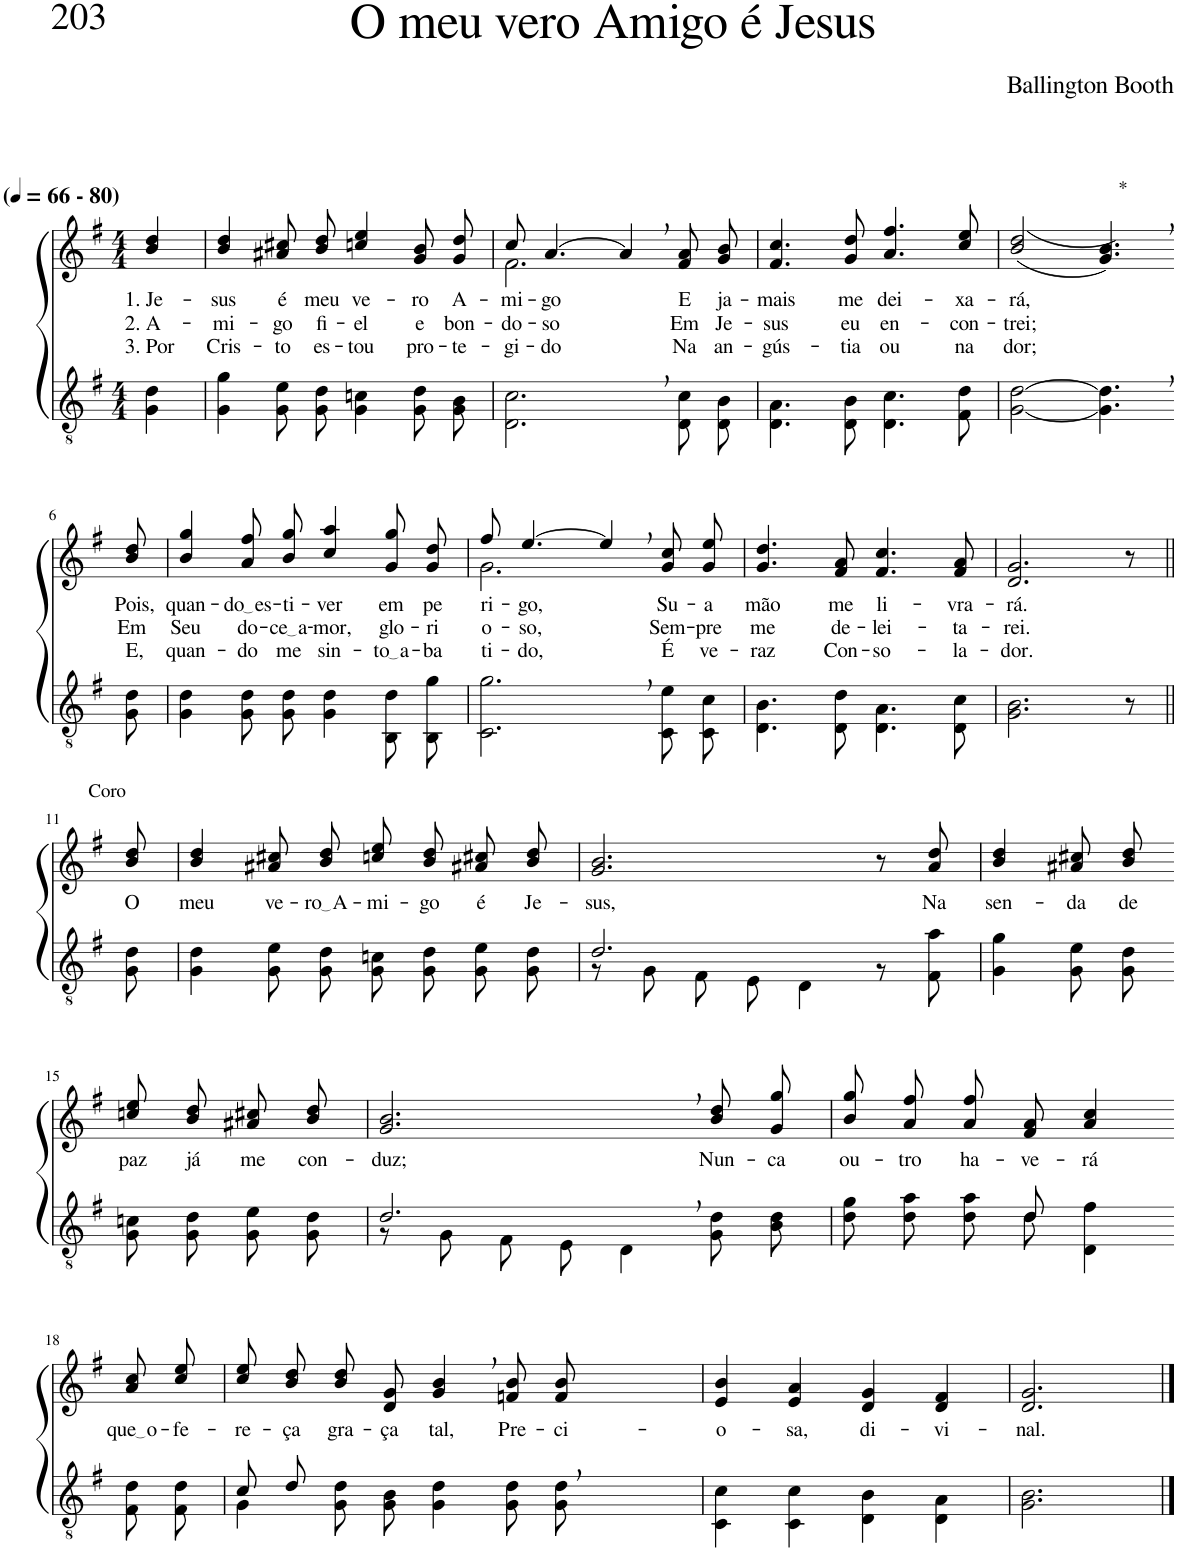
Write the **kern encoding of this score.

**kern	**kern	**text	**text	**text
*part2	*part1	*part1	*part1	*part1
*staff2	*staff1	*staff1	*staff1	*staff1
*I"Parte III e IV	*I"Parte I e II	*	*	*
*clefGv2	*clefG2	*	*	*
*Trd3c5	*Trd3c5	*	*	*
*k[f#]	*k[f#]	*	*	*
*M4/4	*M4/4	*	*	*
*MM66	*MM66	*	*	*
=1	=1	=1	=1	=1
!	!LO:TX:a:B:t=(	!	!	!
!	!LO:TX:a:B:t=- 80)	!	!	!
!	!	!LO:LY:b	!LO:LY:b	!LO:LY:b
4G\ 4d\	4b/ 4dd/	1. Je-	2. A-	3. Por
=2	=2	=2	=2	=2
!	!	!LO:LY:b	!LO:LY:b	!LO:LY:b
4G\ 4g\	4b/ 4dd/	-sus	-mi-	Cris-
!	!	!LO:LY:b	!LO:LY:b	!LO:LY:b
8G\ 8e\L	8a#X\ 8cc#X\L	é	-go	-to
!	!	!LO:LY:b	!LO:LY:b	!LO:LY:b
8G\ 8d\J	8b\ 8dd\J	meu	fi-	es-
!	!	!LO:LY:b	!LO:LY:b	!LO:LY:b
4G\ 4cn\	4ccn/ 4ee/	ve-	-el	-tou
!	!	!LO:LY:b	!LO:LY:b	!LO:LY:b
8G/ 8d/L	8g\ 8b\L	-ro	e	pro-
!	!	!LO:LY:b	!LO:LY:b	!LO:LY:b
8G/ 8B/J	8g\ 8dd\J	A-	bon-	-te-
=3	=3	=3	=3	=3
!	!	!LO:LY:b	!LO:LY:b	!LO:LY:b
*	*^	*	*	*
2.D\, 2.c\,	8cc/	2.f#\	-mi-	-do-	-gi-
!	!	!	!LO:LY:b	!LO:LY:b	!LO:LY:b
.	[4.a/	.	-go	-so	-do
.	4a,/]	.	.	.	.
!	!	!	!LO:LY:b	!LO:LY:b	!LO:LY:b
8D/ 8c/L	8f#/ 8a/L	4ryy	E	Em	Na
!	!	!	!LO:LY:b	!LO:LY:b	!LO:LY:b
8D/ 8B/J	8g/ 8b/J	.	ja-	Je-	an-
*	*v	*v	*	*	*
=4	=4	=4	=4	=4
!	!	!LO:LY:b	!LO:LY:b	!LO:LY:b
4.D\ 4.A\	4.f#/ 4.cc/	-mais	-sus	-gús-
!	!	!LO:LY:b	!LO:LY:b	!LO:LY:b
8D\ 8B\	8g/ 8dd/	me	eu	-tia
!	!	!LO:LY:b	!LO:LY:b	!LO:LY:b
4.D\ 4.c\	4.a/ 4.ff#/	dei-	en-	ou
!	!	!LO:LY:b	!LO:LY:b	!LO:LY:b
8F#\ 8d\	8cc/ 8ee/	-xa-	-con-	na
=5	=5	=5	=5	=5
!	!	!LO:LY:b	!LO:LY:b	!LO:LY:b
[2G\ [2d\	((2b/ 2dd/	-rá,	-trei;	dor;
!	!LO:TX:a:t=*	!	!	!
4.G\], 4.d\],	4.g/, 4.b/,))	.	.	.
!!LO:LB:g=z
=6-	=6-	=6-	=6-	=6-
!	!	!LO:LY:b	!LO:LY:b	!LO:LY:b
8G\ 8d\	8b/ 8dd/	Pois,	-Em	E,
=7	=7	=7	=7	=7
!	!	!LO:LY:b	!LO:LY:b	!LO:LY:b
4G\ 4d\	4b/ 4gg/	quan-	Seu	quan-
!	!	!LO:LY:b	!LO:LY:b	!LO:LY:b
8G\ 8d\L	8a\ 8ff#\L	do es	do-	-do
!	!	!LO:LY:b	!LO:LY:b	!LO:LY:b
8G\ 8d\J	8b\ 8gg\J	-ti-	ce a	me
!	!	!LO:LY:b	!LO:LY:b	!LO:LY:b
4G\ 4d\	4cc/ 4aa/	-ver	-mor,	sin-
!	!	!LO:LY:b	!LO:LY:b	!LO:LY:b
8BB/ 8d/L	8g\ 8gg\L	em	glo-	to a
!	!	!LO:LY:b	!LO:LY:b	!LO:LY:b
8BB/ 8g/J	8g\ 8dd\J	pe-	-ri-	-ba-
=8	=8	=8	=8	=8
*	*^	*	*	*
!	!	!	!LO:LY:b	!LO:LY:b	!LO:LY:b
2.C\, 2.g\,	8ff#/	2.g\	-ri-	-o-	-ti-
!	!	!	!LO:LY:b	!LO:LY:b	!LO:LY:b
.	[4.ee/	.	-go,	-so,	-do,
.	4ee,/]	.	.	.	.
!	!	!	!LO:LY:b	!LO:LY:b	!LO:LY:b
8C/ 8e/L	8g\ 8cc\L	4ryy	Su-	Sem-	É
!	!	!	!LO:LY:b	!LO:LY:b	!LO:LY:b
8C/ 8c/J	8g\ 8ee\J	.	-a	-pre	ve-
*	*v	*v	*	*	*
=9	=9	=9	=9	=9
!	!	!LO:LY:b	!LO:LY:b	!LO:LY:b
4.D\ 4.B\	4.g/ 4.dd/	mão	me	-raz
!	!	!LO:LY:b	!LO:LY:b	!LO:LY:b
8D\ 8d\	8f#/ 8a/	me	de-	Con-
!	!	!LO:LY:b	!LO:LY:b	!LO:LY:b
4.D\ 4.A\	4.f#/ 4.cc/	li-	-lei-	-so-
!	!	!LO:LY:b	!LO:LY:b	!LO:LY:b
8D\ 8c\	8f#/ 8a/	-vra-	-ta-	-la-
=10	=10	=10	=10	=10
!	!	!LO:LY:b	!LO:LY:b	!LO:LY:b
2.G\ 2.B\	2.d/ 2.g/	-rá.	-rei.	-dor.
8r	8r	.	.	.
!!LO:LB:g=z
=11||	=11||	=11||	=11||	=11||
!	!LO:TX:a:t=Coro	!	!	!
!	!	!LO:LY:b	!	!
8G\ 8d\	8b/ 8dd/	O	.	.
=12	=12	=12	=12	=12
!	!	!LO:LY:b	!	!
4G\ 4d\	4b/ 4dd/	meu	.	.
!	!	!LO:LY:b	!	!
8G\ 8e\L	8a#X\ 8cc#X\L	ve-	.	.
!	!	!LO:LY:b	!	!
8G\ 8d\J	8b\ 8dd\J	ro A	.	.
!	!	!LO:LY:b	!	!
8G\ 8cn\L	8ccn\ 8ee\L	-mi-	.	.
!	!	!LO:LY:b	!	!
8G\ 8d\J	8b\ 8dd\J	-go	.	.
!	!	!LO:LY:b	!	!
8G\ 8e\L	8a#X\ 8cc#X\L	é	.	.
!	!	!LO:LY:b	!	!
8G\ 8d\J	8b\ 8dd\J	Je-	.	.
=13	=13	=13	=13	=13
*^	*	*	*	*
!	!	!	!LO:LY:b	!	!
2.d/	8r	2.g/ 2.b/	-sus,	.	.
.	8G\	.	.	.	.
.	8F#\L	.	.	.	.
.	8E\J	.	.	.	.
.	4D\	.	.	.	.
4ryy	8r	8r	.	.	.
!	!	!	!LO:LY:b	!	!
.	8F#\ 8a\	8a/ 8dd/	Na	.	.
=14	=14	=14	=14	=14	=14
!	!	!	!LO:LY:b	!	!
*v	*v	*	*	*	*
4G\ 4g\	4b/ 4dd/	sen-	.	.
!	!	!LO:LY:b	!	!
8G\ 8e\L	8a#X\ 8cc#X\L	-da	.	.
!	!	!LO:LY:b	!	!
8G\ 8d\J	8b\ 8dd\J	de	.	.
!!LO:LB:g=z
=15-	=15-	=15-	=15-	=15-
!	!	!LO:LY:b	!	!
8G\ 8cn\L	8ccn\ 8ee\L	paz	.	.
!	!	!LO:LY:b	!	!
8G\ 8d\J	8b\ 8dd\J	já	.	.
!	!	!LO:LY:b	!	!
8G\ 8e\L	8a#X\ 8cc#X\L	me	.	.
!	!	!LO:LY:b	!	!
8G\ 8d\J	8b\ 8dd\J	con-	.	.
=16	=16	=16	=16	=16
*^	*	*	*	*
!	!	!	!LO:LY:b	!	!
2.d,/	8r	2.g/, 2.b/,	-duz;	.	.
.	8G\	.	.	.	.
.	8F#\L	.	.	.	.
.	8E\J	.	.	.	.
.	4D\	.	.	.	.
!	!	!	!LO:LY:b	!	!
4ryy	8G\ 8d\L	8b\ 8dd\L	Nun-	.	.
!	!	!	!LO:LY:b	!	!
.	8B\ 8d\J	8g\ 8gg\J	-ca	.	.
=17	=17	=17	=17	=17	=17
!	!	!	!LO:LY:b	!	!
8d\ 8g\L	4.ryy	8b\ 8gg\L	ou-	.	.
!	!	!	!LO:LY:b	!	!
8d\ 8a\J	.	8a\ 8ff#\J	-tro	.	.
!	!	!	!LO:LY:b	!	!
8d\ 8a\L	.	8a/ 8ff#/L	ha-	.	.
!	!	!	!LO:LY:b	!	!
8d\J	8d/	8f#/ 8a/J	-ve-	.	.
!	!	!	!LO:LY:b	!	!
4D\ 4f#\	4ryy	4a/ 4cc/	-rá	.	.
!!LO:LB:g=z
=18-	=18-	=18-	=18-	=18-	=18-
!	!	!	!LO:LY:b	!	!
*v	*v	*	*	*	*
8F#/ 8d/L	8a\ 8cc\L	que o	.	.
!	!	!LO:LY:b	!	!
8F#/ 8d/J	8cc\ 8ee\J	fe-	.	.
=19	=19	=19	=19	=19
*^	*	*	*	*
!	!	!	!LO:LY:b	!	!
8c/L	4G\	8cc\ 8ee\L	-re-	.	.
!	!	!	!LO:LY:b	!	!
8d/J	.	8b\ 8dd\J	-ça	.	.
!	!	!	!LO:LY:b	!	!
8ryy	8G/ 8d/L	8b/ 8dd/L	gra-	.	.
!	!	!	!LO:LY:b	!	!
2ryy	8G/ 8B/J	8d/ 8g/J	-ça	.	.
!	!	!	!LO:LY:b	!	!
.	4G\ 4d\	4g/, 4b/,	tal,	.	.
!	!	!	!LO:LY:b	!	!
.	8G\ 8d\L	8fn/ 8b/L	Pre-	.	.
!	!	!	!LO:LY:b	!	!
8ryy	8G\ 8d\J	8f/ 8b/J	-ci-	.	.
=20	=20	=20	=20	=20	=20
!	!	!	!LO:LY:b	!	!
*v	*v	*	*	*	*
4C\ 4c\	4e/ 4b/	-o-	.	.
!	!	!LO:LY:b	!	!
4C\ 4c\	4e/ 4a/	-sa,	.	.
!	!	!LO:LY:b	!	!
4D\ 4B\	4d/ 4g/	di-	.	.
!	!	!LO:LY:b	!	!
4D\ 4A\	4d/ 4f#/	-vi-	.	.
=21	=21	=21	=21	=21
!	!	!LO:LY:b	!	!
2.G\ 2.B\	2.d/ 2.g/	-nal.	.	.
==	==	==	==	==
*-	*-	*-	*-	*-
